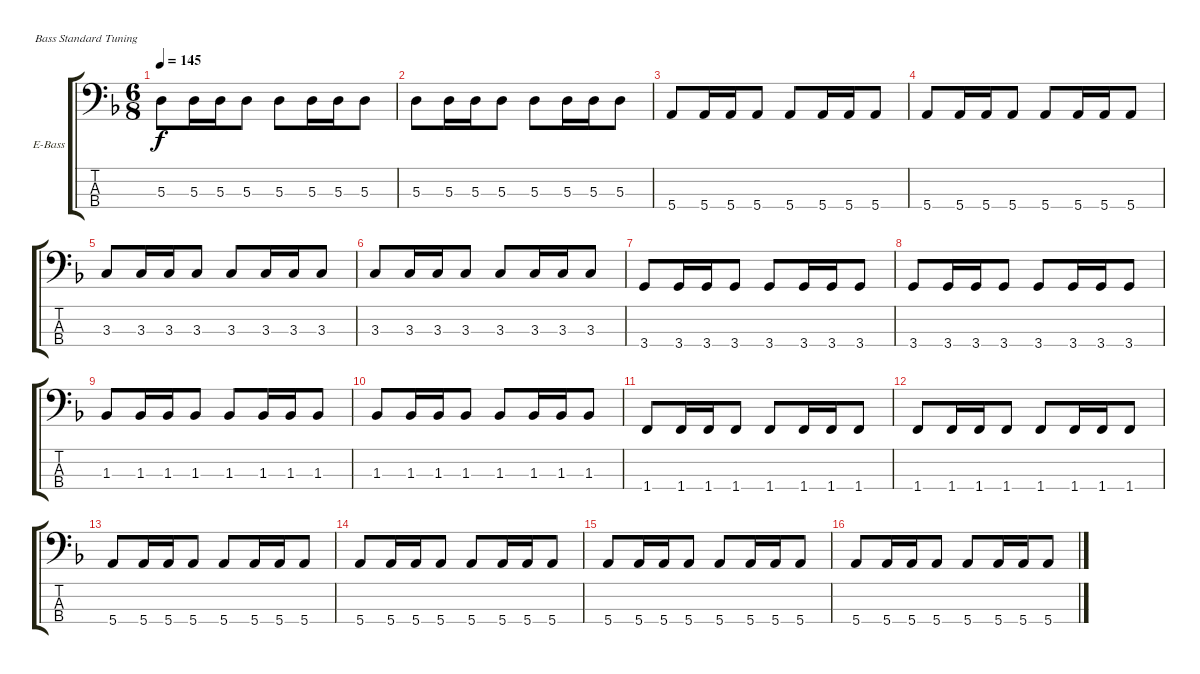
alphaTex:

\bracketExtendMode groupsimilarinstruments
\firstSystemTrackNameOrientation horizontal
\otherSystemsTrackNameOrientation horizontal
\track ("Electric Bass" "E-Bass") {instrument electricbassfinger}
\staff {score tabs}
\tuning (G2 D2 A1 E1)
\ts (6 8)
\tempo 145
\clef f4
\ks f
5.3.8{dy f} 5.3.16 5.3.16 5.3.8 5.3.8 5.3.16 5.3.16 5.3.8 |
5.3.8 5.3.16 5.3.16 5.3.8 5.3.8 5.3.16 5.3.16 5.3.8 |
5.4.8 5.4.16 5.4.16 5.4.8 5.4.8 5.4.16 5.4.16 5.4.8 |
5.4.8 5.4.16 5.4.16 5.4.8 5.4.8 5.4.16 5.4.16 5.4.8 |
3.3.8 3.3.16 3.3.16 3.3.8 3.3.8 3.3.16 3.3.16 3.3.8 |
3.3.8 3.3.16 3.3.16 3.3.8 3.3.8 3.3.16 3.3.16 3.3.8 |
3.4.8 3.4.16 3.4.16 3.4.8 3.4.8 3.4.16 3.4.16 3.4.8 |
3.4.8 3.4.16 3.4.16 3.4.8 3.4.8 3.4.16 3.4.16 3.4.8 |
1.3.8 1.3.16 1.3.16 1.3.8 1.3.8 1.3.16 1.3.16 1.3.8 |
1.3.8 1.3.16 1.3.16 1.3.8 1.3.8 1.3.16 1.3.16 1.3.8 |
1.4.8 1.4.16 1.4.16 1.4.8 1.4.8 1.4.16 1.4.16 1.4.8 |
1.4.8 1.4.16 1.4.16 1.4.8 1.4.8 1.4.16 1.4.16 1.4.8 |
5.4.8 5.4.16 5.4.16 5.4.8 5.4.8 5.4.16 5.4.16 5.4.8 |
5.4.8 5.4.16 5.4.16 5.4.8 5.4.8 5.4.16 5.4.16 5.4.8 |
5.4.8 5.4.16 5.4.16 5.4.8 5.4.8 5.4.16 5.4.16 5.4.8 |
5.4.8 5.4.16 5.4.16 5.4.8 5.4.8 5.4.16 5.4.16 5.4.8
